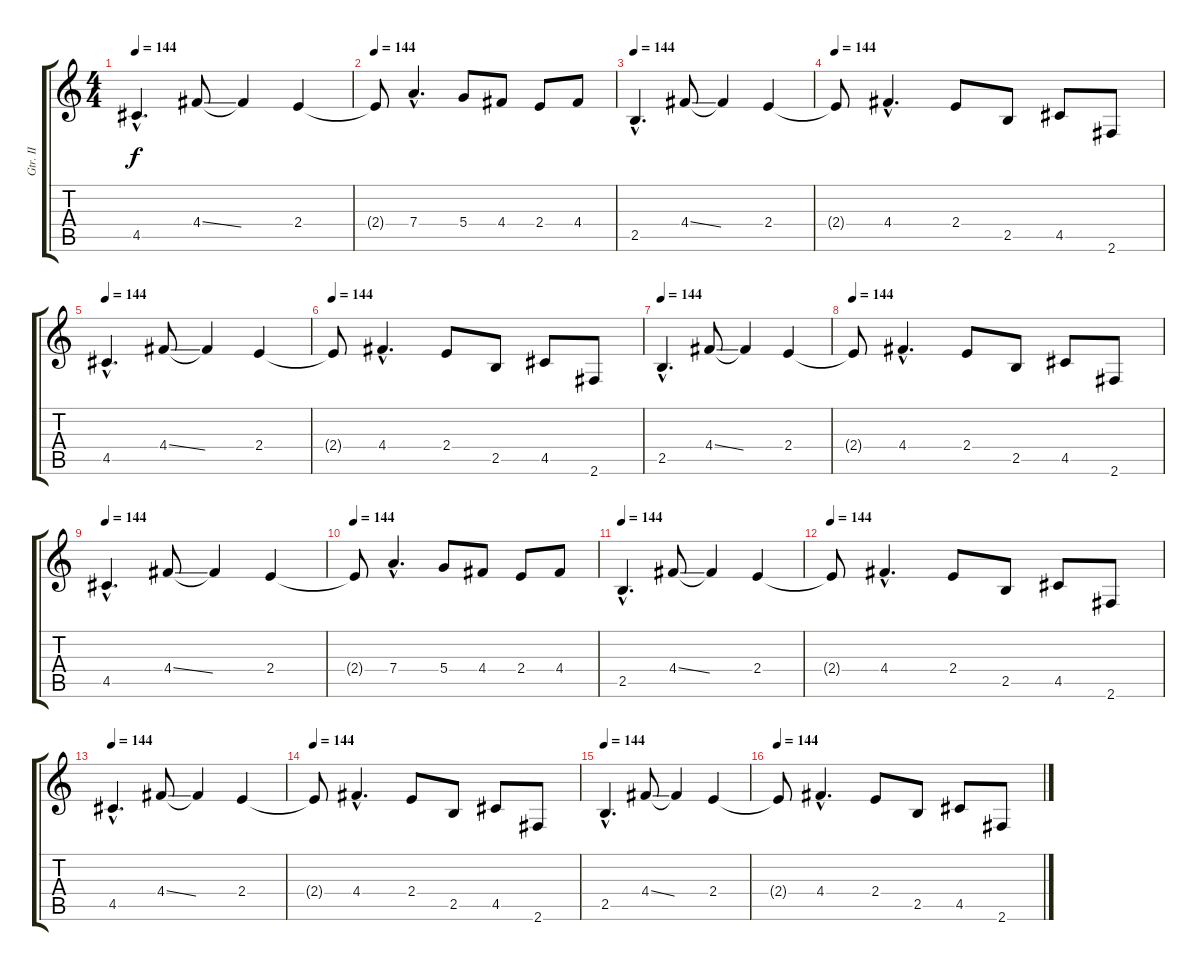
\track ("Gtr. II" "Gtr. II") {instrument distortionguitar}
\staff {score tabs}
\tuning (E4 B3 G3 D3 A2 E2) {hide}
\ts (4 4)
\tempo 144
\clef g2
\ks c
4.5{hac}.4{d dy f} 4.4{ss}.8 4.4{t}.4 2.4.4 |
\tempo 144
2.4{t}.8 7.4{hac}.4{d} 5.4.8 4.4.8 2.4.8 4.4.8 |
\tempo 144
2.5{hac}.4{d} 4.4{ss}.8 4.4{t}.4 2.4.4 |
\tempo 144
2.4{t}.8 4.4{hac}.4{d} 2.4.8 2.5.8 4.5.8 2.6.8 |
\tempo 144
4.5{hac}.4{d} 4.4{ss}.8 4.4{t}.4 2.4.4 |
\tempo 144
2.4{t}.8 4.4{hac}.4{d} 2.4.8 2.5.8 4.5.8 2.6.8 |
\tempo 144
2.5{hac}.4{d} 4.4{ss}.8 4.4{t}.4 2.4.4 |
\tempo 144
2.4{t}.8 4.4{hac}.4{d} 2.4.8 2.5.8 4.5.8 2.6.8 |
\tempo 144
4.5{hac}.4{d} 4.4{ss}.8 4.4{t}.4 2.4.4 |
\tempo 144
2.4{t}.8 7.4{hac}.4{d} 5.4.8 4.4.8 2.4.8 4.4.8 |
\tempo 144
2.5{hac}.4{d} 4.4{ss}.8 4.4{t}.4 2.4.4 |
\tempo 144
2.4{t}.8 4.4{hac}.4{d} 2.4.8 2.5.8 4.5.8 2.6.8 |
\tempo 144
4.5{hac}.4{d} 4.4{ss}.8 4.4{t}.4 2.4.4 |
\tempo 144
2.4{t}.8 4.4{hac}.4{d} 2.4.8 2.5.8 4.5.8 2.6.8 |
\tempo 144
2.5{hac}.4{d} 4.4{ss}.8 4.4{t}.4 2.4.4 |
\tempo 144
2.4{t}.8 4.4{hac}.4{d} 2.4.8 2.5.8 4.5.8 2.6.8
